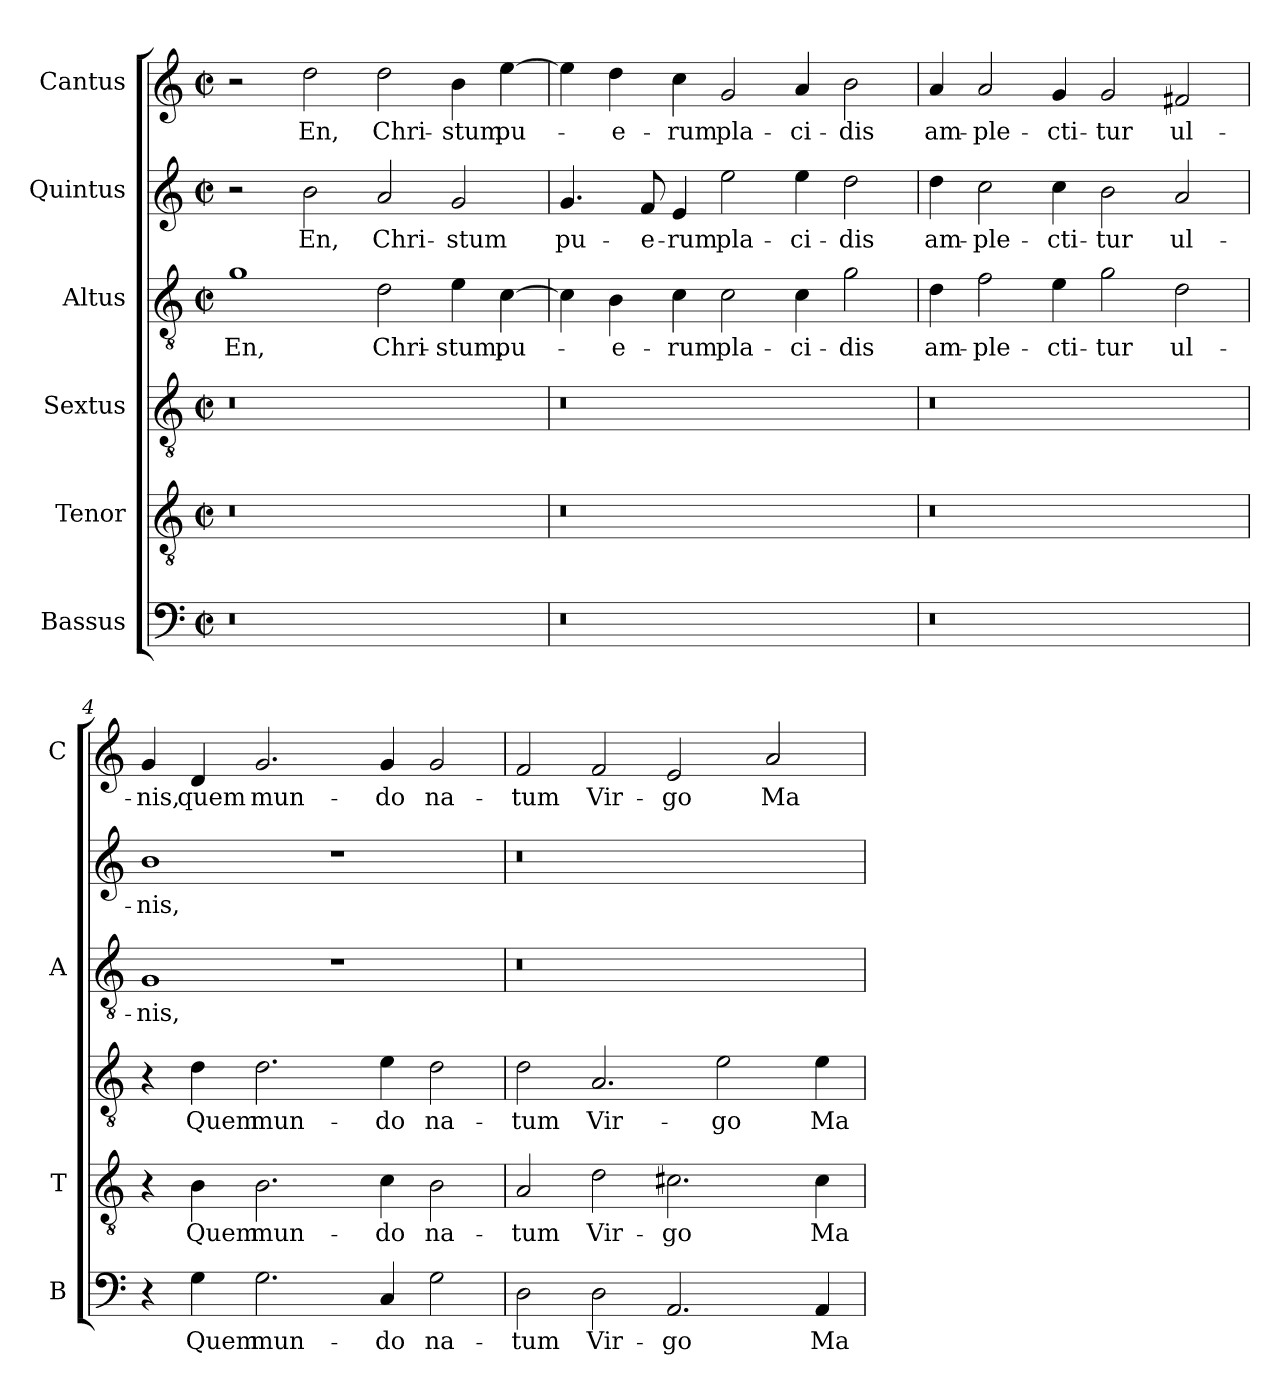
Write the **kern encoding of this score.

**kern	**text	**kern	**text	**kern	**text	**kern	**text	**kern	**text	**kern	**text
*part6	*part6	*part5	*part5	*part4	*part4	*part3	*part3	*part2	*part2	*part1	*part1
*staff6	*staff6	*staff5	*staff5	*staff4	*staff4	*staff3	*staff3	*staff2	*staff2	*staff1	*staff1
*I"Bassus	*	*I"Tenor	*	*I"Sextus	*	*I"Altus	*	*I"Quintus	*	*I"Cantus	*
*I'B	*	*I'T	*	*	*	*I'A	*	*	*	*I'C	*
*clefF4	*	*clefGv2	*	*clefGv2	*	*clefGv2	*	*clefG2	*	*clefG2	*
*k[]	*	*k[]	*	*k[]	*	*k[]	*	*k[]	*	*k[]	*
*C:	*	*C:	*	*C:	*	*C:	*	*C:	*	*C:	*
*M2/2	*	*M2/2	*	*M2/2	*	*M2/2	*	*M2/2	*	*M2/2	*
*met(c|)	*	*met(c|)	*	*met(c|)	*	*met(c|)	*	*met(c|)	*	*met(c|)	*
=1	=1	=1	=1	=1	=1	=1	=1	=1	=1	=1	=1
0r	.	0r	.	0r	.	1g	En,	2r	.	2r	.
.	.	.	.	.	.	.	.	2b\	En,	2dd\	En,
.	.	.	.	.	.	2d\	Chri-	2a/	Chri-	2dd\	Chri-
.	.	.	.	.	.	4e\	-stum,	2g/	-stum	4b\	-stum
.	.	.	.	.	.	[4c\	pu-	.	.	[4ee\	pu-
=2	=2	=2	=2	=2	=2	=2	=2	=2	=2	=2	=2
0r	.	0r	.	0r	.	4c\]	.	4.g/	pu-	4ee\]	.
.	.	.	.	.	.	4B\	-e-	.	.	4dd\	-e-
.	.	.	.	.	.	.	.	8f/	-e-	.	.
.	.	.	.	.	.	4c\	-rum	4e/	-rum	4cc\	-rum
.	.	.	.	.	.	2c\	pla-	2ee\	pla-	2g/	pla-
.	.	.	.	.	.	4c\	-ci-	4ee\	-ci-	4a/	-ci-
.	.	.	.	.	.	2g\	-dis	2dd\	-dis	2b\	-dis
=3	=3	=3	=3	=3	=3	=3	=3	=3	=3	=3	=3
0r	.	0r	.	0r	.	4d\	am-	4dd\	am-	4a/	am-
.	.	.	.	.	.	2f\	-ple-	2cc\	-ple-	2a/	-ple-
.	.	.	.	.	.	4e\	-cti-	4cc\	-cti-	4g/	-cti-
.	.	.	.	.	.	2g\	-tur	2b\	-tur	2g/	-tur
.	.	.	.	.	.	2d\	ul-	2a/	ul-	2f#X/	ul-
!!LO:LB:g=z
=4	=4	=4	=4	=4	=4	=4	=4	=4	=4	=4	=4
4r	.	4r	.	4r	.	1G	-nis,	1b	-nis,	4g/	-nis,
4G\	Quem	4B\	Quem	4d\	Quem	.	.	.	.	4d/	quem
2.G\	mun-	2.B\	mun-	2.d\	mun-	.	.	.	.	2.g/	mun-
.	.	.	.	.	.	1r	.	1r	.	.	.
4C/	-do	4c\	-do	4e\	-do	.	.	.	.	4g/	-do
2G\	na-	2B\	na-	2d\	na-	.	.	.	.	2g/	na-
=5	=5	=5	=5	=5	=5	=5	=5	=5	=5	=5	=5
2D\	-tum	2A/	-tum	2d\	-tum	0r	.	0r	.	2f/	-tum
2D\	Vir-	2d\	Vir-	2.A/	Vir-	.	.	.	.	2f/	Vir-
2.AA/	-go	2.c#X\	-go	.	.	.	.	.	.	2e/	-go
.	.	.	.	2e\	-go	.	.	.	.	.	.
.	.	.	.	.	.	.	.	.	.	2a/	Ma-
4AA/	Ma-	4c#\	Ma-	4e\	Ma-	.	.	.	.	.	.
=	=	=	=	=	=	=	=	=	=	=	=
*-	*-	*-	*-	*-	*-	*-	*-	*-	*-	*-	*-
